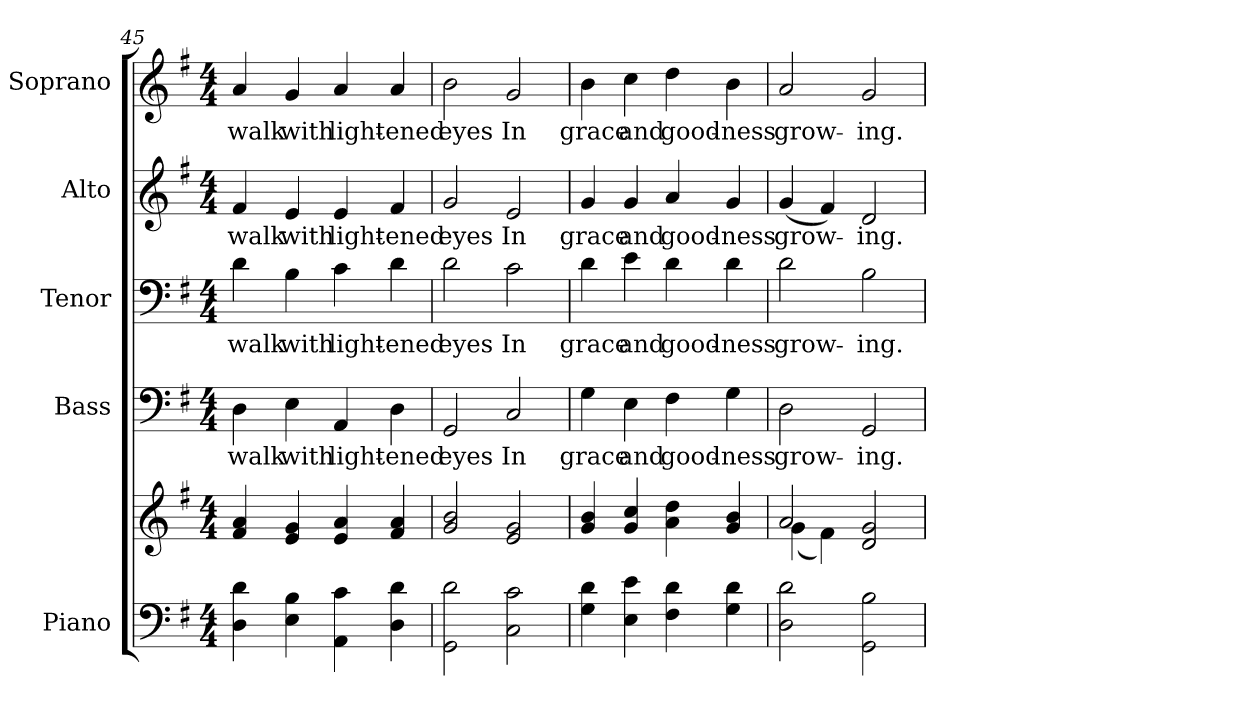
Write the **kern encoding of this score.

**kern	**kern	**kern	**text	**kern	**text	**kern	**text	**kern	**text
*part5	*part5	*part4	*part4	*part3	*part3	*part2	*part2	*part1	*part1
*staff6	*staff5	*staff4	*staff4	*staff3	*staff3	*staff2	*staff2	*staff1	*staff1
*I"Piano	*	*I"Bass	*	*I"Tenor	*	*I"Alto	*	*I"Soprano	*
*I'Pno.	*	*I'B.	*	*I'T.	*	*I'A.	*	*I'S.	*
*clefF4	*clefG2	*clefF4	*	*clefF4	*	*clefG2	*	*clefG2	*
*k[f#]	*k[f#]	*k[f#]	*	*k[f#]	*	*k[f#]	*	*k[f#]	*
*G:	*G:	*G:	*	*G:	*	*G:	*	*G:	*
*M4/4	*M4/4	*M4/4	*	*M4/4	*	*M4/4	*	*M4/4	*
=45	=45	=45	=45	=45	=45	=45	=45	=45	=45
!	!	!	!LO:LY:b:color=#000000	!	!	!	!	!	!
!	!	!	!	!	!LO:LY:b:color=#000000	!	!	!	!
!	!	!	!	!	!	!	!LO:LY:b:color=#000000	!	!
!	!	!	!	!	!	!	!	!	!LO:LY:b:color=#000000
4Di\ 4di	4f#i/ 4ai	4Di\	walk	4di\	walk	4f#i/	walk	4ai/	walk
!	!	!	!LO:LY:b:color=#000000	!	!	!	!	!	!
!	!	!	!	!	!LO:LY:b:color=#000000	!	!	!	!
!	!	!	!	!	!	!	!LO:LY:b:color=#000000	!	!
!	!	!	!	!	!	!	!	!	!LO:LY:b:color=#000000
4Ei\ 4Bi	4ei/ 4gi	4Ei\	with	4Bi\	with	4ei/	with	4gi/	with
!	!	!	!LO:LY:b:color=#000000	!	!	!	!	!	!
!	!	!	!	!	!LO:LY:b:color=#000000	!	!	!	!
!	!	!	!	!	!	!	!LO:LY:b:color=#000000	!	!
!	!	!	!	!	!	!	!	!	!LO:LY:b:color=#000000
4AAi\ 4ci	4ei/ 4ai	4AAi/	light-	4ci\	light-	4ei/	light-	4ai/	light-
!	!	!	!LO:LY:b:color=#000000	!	!	!	!	!	!
!	!	!	!	!	!LO:LY:b:color=#000000	!	!	!	!
!	!	!	!	!	!	!	!LO:LY:b:color=#000000	!	!
!	!	!	!	!	!	!	!	!	!LO:LY:b:color=#000000
4Di\ 4di	4f#i/ 4ai	4Di\	-ened	4di\	-ened	4f#i/	-ened	4ai/	-ened
!!LO:PB:g=z
=46	=46	=46	=46	=46	=46	=46	=46	=46	=46
!	!	!	!LO:LY:b:color=#000000	!	!	!	!	!	!
!	!	!	!	!	!LO:LY:b:color=#000000	!	!	!	!
!	!	!	!	!	!	!	!LO:LY:b:color=#000000	!	!
!	!	!	!	!	!	!	!	!	!LO:LY:b:color=#000000
2GGi\ 2di	2gi/ 2bi	2GGi/	eyes	2di\	eyes	2gi/	eyes	2bi\	eyes
!	!	!	!LO:LY:b:color=#000000	!	!	!	!	!	!
!	!	!	!	!	!LO:LY:b:color=#000000	!	!	!	!
!	!	!	!	!	!	!	!LO:LY:b:color=#000000	!	!
!	!	!	!	!	!	!	!	!	!LO:LY:b:color=#000000
2Ci\ 2ci	2ei/ 2gi	2Ci/	In	2ci\	In	2ei/	In	2gi/	In
=47	=47	=47	=47	=47	=47	=47	=47	=47	=47
!	!	!	!LO:LY:b:color=#000000	!	!	!	!	!	!
!	!	!	!	!	!LO:LY:b:color=#000000	!	!	!	!
!	!	!	!	!	!	!	!LO:LY:b:color=#000000	!	!
!	!	!	!	!	!	!	!	!	!LO:LY:b:color=#000000
4Gi\ 4di	4gi/ 4bi	4Gi\	grace	4di\	grace	4gi/	grace	4bi\	grace
!	!	!	!LO:LY:b:color=#000000	!	!	!	!	!	!
!	!	!	!	!	!LO:LY:b:color=#000000	!	!	!	!
!	!	!	!	!	!	!	!LO:LY:b:color=#000000	!	!
!	!	!	!	!	!	!	!	!	!LO:LY:b:color=#000000
4Ei\ 4ei	4gi/ 4cci	4Ei\	and	4ei\	and	4gi/	and	4cci\	and
!	!	!	!LO:LY:b:color=#000000	!	!	!	!	!	!
!	!	!	!	!	!LO:LY:b:color=#000000	!	!	!	!
!	!	!	!	!	!	!	!LO:LY:b:color=#000000	!	!
!	!	!	!	!	!	!	!	!	!LO:LY:b:color=#000000
4F#i\ 4di	4ai\ 4ddi	4F#i\	good-	4di\	good-	4ai/	good-	4ddi\	good-
!	!	!	!LO:LY:b:color=#000000	!	!	!	!	!	!
!	!	!	!	!	!LO:LY:b:color=#000000	!	!	!	!
!	!	!	!	!	!	!	!LO:LY:b:color=#000000	!	!
!	!	!	!	!	!	!	!	!	!LO:LY:b:color=#000000
4Gi\ 4di	4gi/ 4bi	4Gi\	-ness	4di\	-ness	4gi/	-ness	4bi\	-ness
=48	=48	=48	=48	=48	=48	=48	=48	=48	=48
*	*^	*	*	*	*	*	*	*	*
!	!	!	!	!LO:LY:b:color=#000000	!	!	!	!	!	!
!	!	!	!	!	!	!LO:LY:b:color=#000000	!	!	!	!
!	!	!	!	!	!	!	!	!LO:LY:b:color=#000000	!	!
!	!	!	!	!	!	!	!	!	!	!LO:LY:b:color=#000000
2Di\ 2di	2ai/	(4gi\	2Di\	grow-	2di\	grow-	(4gi/	grow-	2ai/	grow-
.	.	4f#i\)	.	.	.	.	4f#i/)	.	.	.
!	!	!	!	!LO:LY:b:color=#000000	!	!	!	!	!	!
!	!	!	!	!	!	!LO:LY:b:color=#000000	!	!	!	!
!	!	!	!	!	!	!	!	!LO:LY:b:color=#000000	!	!
!	!	!	!	!	!	!	!	!	!	!LO:LY:b:color=#000000
2GGi\ 2Bi	2di/ 2gi	2ryy	2GGi/	-ing.	2Bi\	-ing.	2di/	-ing.	2gi/	-ing.
*	*v	*v	*	*	*	*	*	*	*	*
=	=	=	=	=	=	=	=	=	=
*-	*-	*-	*-	*-	*-	*-	*-	*-	*-
